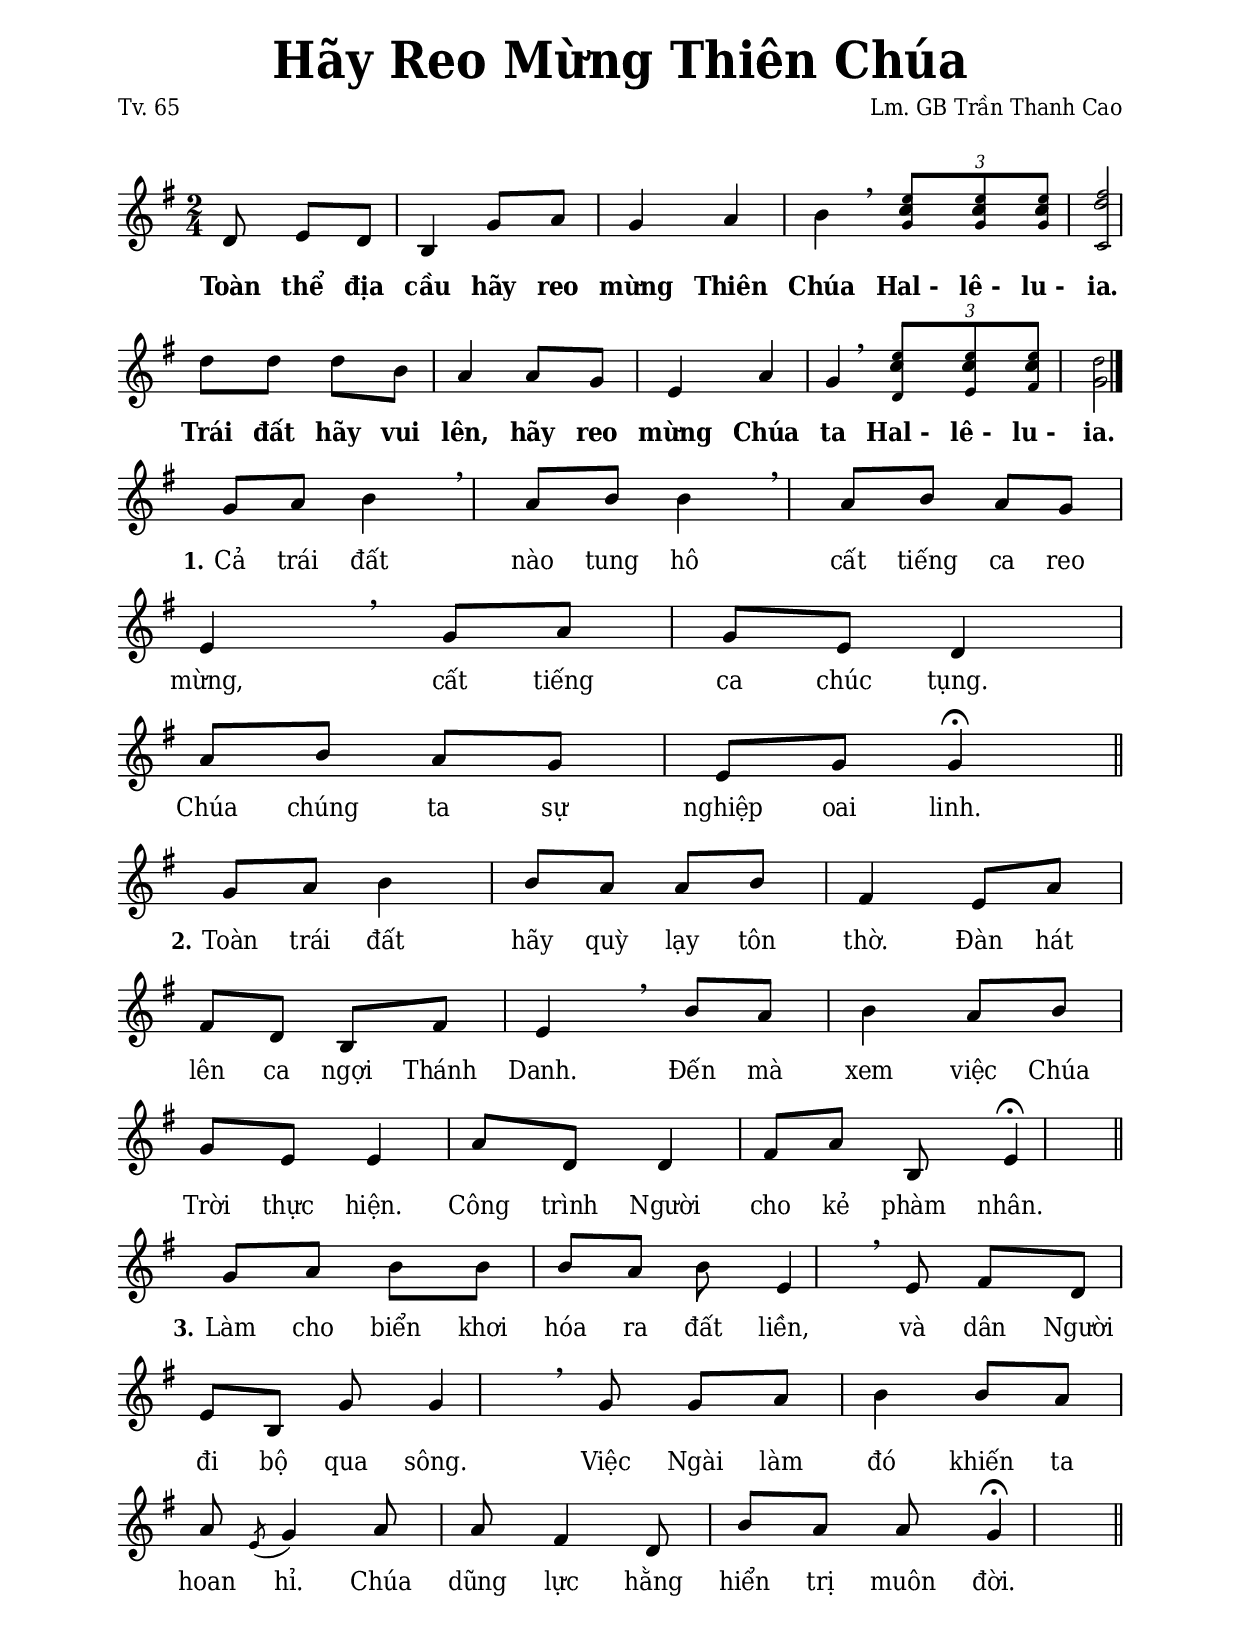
% Cài đặt chung
\version "2.22.1"
\include "english.ly"

\header {
  title = \markup { \fontsize #3 "Hãy Reo Mừng Thiên Chúa" }
  poet = "Tv. 65"
  composer = "Lm. GB Trần Thanh Cao"
  arranger = " "
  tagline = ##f
}

% Nhạc điệp khúc
nhacDiepKhuc= \relative c' {
  \partial 4. d8 e d |
  b4 g'8 a |
  g4 a |
  b \breathe
  \stemUp \tuplet 3/2 {
    <\tweak font-size -2 e c \tweak font-size -2 g>8
    <\tweak font-size -2 e c \tweak font-size -2 g>8
    <\tweak font-size -2 e c \tweak font-size -2 g>8
  } |
  <\tweak font-size -2 fs d \tweak font-size -2 c,>2 |
  \stemNeutral
  d8 d d b |
  a4 a8 g |
  e4 a |
  g4 \breathe
  \tupletUp \tuplet 3/2 {
    <\tweak font-size -2 e' c \tweak font-size -2 d,>8
    <\tweak font-size -2 e c \tweak font-size -2 e,>8
    <\tweak font-size -2 e c \tweak font-size -2 fs,>8
  }
  <\tweak font-size -2 d g,>2 \bar "|."
}

% Nhạc phiên khúc
nhacPhienKhucMot = \relative c'' {
  g8 a b4 \breathe
  a8 b b4 \breathe
  a8 b a g e4 \breathe
  g8 a g e d4 a'8 b a g e g g4 \fermata \bar "||"
}

nhacPhienKhucHai = \relative c'' {
  g8 a b4 b8 a a b fs4
  e8 a fs d b fs' e4 \breathe
  b'8 a b4 a8 b g e e4
  a8 d, d4 fs8 a b, e4 \fermata \bar "||"
}

nhacPhienKhucBa = \relative c'' {
  g8 a b b b a b e,4 \breathe
  e8 fs d e b g' g4 \breathe
  g8 g a b4 b8 a a \acciaccatura e8 g4
  a8 a fs4 d8 b' a a g4 \fermata \bar "||"
}

% Lời điệp khúc
loiDiepKhuc = \lyricmode {
  Toàn thể địa cầu hãy reo mừng Thiên Chúa
  "Hal -" "lê -" "lu -" ia.
  Trái đất hãy vui lên, hãy reo mừng Chúa ta
  "Hal -" "lê -" "lu -" ia.
}

% Lời phiên khúc
loiPhienKhucMot = \lyricmode {
  \set stanza = #"1."
  Cả trái đất nào tung hô cất tiếng ca reo mừng,
  cất tiếng ca chúc tụng.
  Chúa chúng ta sự nghiệp oai linh.
}

loiPhienKhucHai = \lyricmode {
  \set stanza = #"2."
  Toàn trái đất hãy quỳ lạy tôn thờ.
  Đàn hát lên ca ngợi Thánh Danh.
  Đến mà xem việc Chúa Trời thực hiện.
  Công trình Người cho kẻ phàm nhân.
}

loiPhienKhucBa = \lyricmode {
  \set stanza = #"3."
  Làm cho biển khơi hóa ra đất liền,
  và dân Người đi bộ qua sông.
  Việc Ngài làm đó khiến ta hoan hỉ.
  Chúa dũng lực hằng hiển trị muôn đời.
}


% Dàn trang
\paper {
  #(set-paper-size "a4")
  top-margin = 20\mm
  bottom-margin = 10\mm
  left-margin = 20\mm
  right-margin = 20\mm
  indent = #0
  #(define fonts
    (make-pango-font-tree
      "Deja Vu Serif Condensed"
      "Deja Vu Serif Condensed"
      "Deja Vu Serif Condensed"
      (/ 20 20)))
  page-count = #1
  system-system-spacing = #'((basic-distance . 12)
                             (minimum-distance . 12.5)
                             (padding . 1))
  score-system-spacing = #'((basic-distance . 12)
                             (minimum-distance . 12.5)
                             (padding . 1))
}

% Thiết lập tông và nhịp
TongNhip = { \key g \major \time 2/4 }

\score {
  \new ChoirStaff <<
    \new Staff = diepKhuc \with {
        \consists "Merge_rests_engraver"
        %\magnifyStaff #(magstep +1)
      }
      <<
      \new Voice = beSop {
        \TongNhip \stemNeutral \nhacDiepKhuc
      }
    >>
    \new Lyrics \with {
          \override VerticalAxisGroup.
            nonstaff-relatedstaff-spacing.padding = #1.5
          \override VerticalAxisGroup.
            nonstaff-unrelatedstaff-spacing.padding = #1
        }
        \lyricsto beSop \loiDiepKhuc
  >>
  \layout {
    \override Lyrics.LyricText.font-series = #'bold
    %\override Lyrics.LyricText.font-size = #+2
    \override Lyrics.LyricSpace.minimum-distance = #2
    \override Score.BarNumber.break-visibility = ##(#f #f #f)
    \override Score.SpacingSpanner.uniform-stretching = ##t
    \override Score.SpacingSpanner packed-spacing = ##t
  }
}

\score {
  \new ChoirStaff <<
    \new Staff = phienKhuc \with {
        %\magnifyStaff #(magstep +1)
      }
      <<
      \new Voice = beSop {
        \TongNhip \nhacPhienKhucMot
      }
    >>
    \new Lyrics \with {
          \override VerticalAxisGroup.
            nonstaff-relatedstaff-spacing.padding = #1.5
          \override VerticalAxisGroup.
            nonstaff-unrelatedstaff-spacing.padding = #1
        }
        \lyricsto beSop \loiPhienKhucMot
  >>
  \layout {
    \override Staff.TimeSignature.transparent = ##t
    %\override Lyrics.LyricText.font-size = #+2
    \override Lyrics.LyricSpace.minimum-distance = #3
    \override Score.BarNumber.break-visibility = ##(#f #f #f)
    \override Score.SpacingSpanner.uniform-stretching = ##t
    \set Score.barAlways = ##t
    \set Score.defaultBarType = ""
  }
}

\score {
  \new ChoirStaff <<
    \new Staff = phienKhuc \with {
        %\magnifyStaff #(magstep +1)
      }
      <<
      \new Voice = beSop {
        \TongNhip \nhacPhienKhucHai
      }
    >>
    \new Lyrics \with {
          \override VerticalAxisGroup.
            nonstaff-relatedstaff-spacing.padding = #1.2
          \override VerticalAxisGroup.
            nonstaff-unrelatedstaff-spacing.padding = #1
        }
        \lyricsto beSop \loiPhienKhucHai
  >>
  \layout {
    \override Staff.TimeSignature.transparent = ##t
    %\override Lyrics.LyricText.font-size = #+2
    \override Lyrics.LyricSpace.minimum-distance = #3
    \override Score.BarNumber.break-visibility = ##(#f #f #f)
    \override Score.SpacingSpanner.uniform-stretching = ##t
    \set Score.barAlways = ##t
    \set Score.defaultBarType = ""
  }
}

\score {
  \new ChoirStaff <<
    \new Staff = phienKhuc \with {
        %\magnifyStaff #(magstep +1)
      }
      <<
      \new Voice = beSop {
        \TongNhip \nhacPhienKhucBa
      }
    >>
    \new Lyrics \with {
          \override VerticalAxisGroup.
            nonstaff-relatedstaff-spacing.padding = #1.2
          \override VerticalAxisGroup.
            nonstaff-unrelatedstaff-spacing.padding = #1
        }
        \lyricsto beSop \loiPhienKhucBa
  >>
  \layout {
    \override Staff.TimeSignature.transparent = ##t
    %\override Lyrics.LyricText.font-size = #+2
    \override Lyrics.LyricSpace.minimum-distance = #3.5
    \override Score.BarNumber.break-visibility = ##(#f #f #f)
    \override Score.SpacingSpanner.uniform-stretching = ##t
    \set Score.barAlways = ##t
    \set Score.defaultBarType = ""
  }
}
